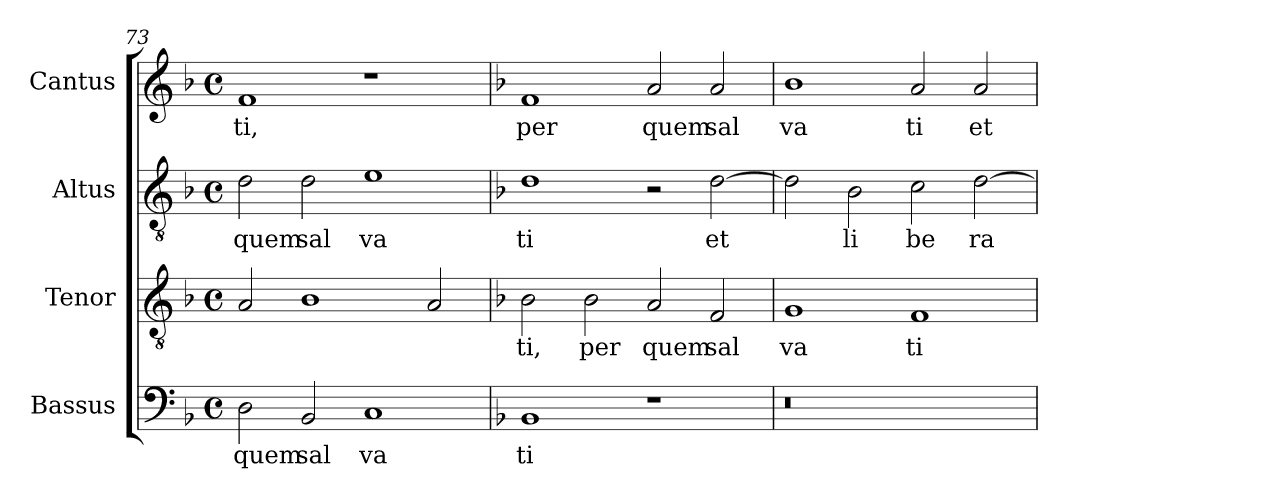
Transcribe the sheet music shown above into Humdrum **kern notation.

**kern	**text	**kern	**text	**kern	**text	**kern	**text
*part4	*part4	*part3	*part3	*part2	*part2	*part1	*part1
*staff4	*staff4	*staff3	*staff3	*staff2	*staff2	*staff1	*staff1
*I"Bassus	*	*I"Tenor	*	*I"Altus	*	*I"Cantus	*
!!LO:PB:g=z
*clefF4	*	*clefGv2	*	*clefGv2	*	*clefG2	*
*k[b-]	*	*k[b-]	*	*k[b-]	*	*k[b-]	*
*F:	*	*F:	*	*F:	*	*F:	*
*M4/4	*	*M4/4	*	*M4/4	*	*M4/4	*
*met(c)	*	*met(c)	*	*met(c)	*	*met(c)	*
=73	=73	=73	=73	=73	=73	=73	=73
!	!LO:LY:b:cj	!	!	!	!LO:LY:b:cj	!	!LO:LY:b:cj
2D\	quem	2A/	.	2d\	quem	1f	ti,
!	!LO:LY:b:cj	!	!	!	!LO:LY:b:cj	!	!
2BB-/	sal	1B-	.	2d\	sal	.	.
!	!LO:LY:b:cj	!	!	!	!LO:LY:b:cj	!	!
1C	va	.	.	1e	va	1r	.
.	.	2A/	.	.	.	.	.
=74	=74	=74	=74	=74	=74	=74	=74
*	*	*	*	*k[b-]	*	*	*
*	*	*	*	*F:	*	*	*
!	!LO:LY:b:cj	!	!LO:LY:b:cj	!	!LO:LY:b:cj	!	!LO:LY:b:cj
1BB-	ti	2B-\	ti,	1d	ti	1f	per
!	!	!	!LO:LY:b:cj	!	!	!	!
.	.	2B-\	per	.	.	.	.
!	!	!	!LO:LY:b:cj	!	!	!	!LO:LY:b:cj
1r	.	2A/	quem	2r	.	2a/	quem
!	!	!	!LO:LY:b:cj	!	!LO:LY:b:cj	!	!LO:LY:b:cj
.	.	2F/	sal	[>2d\	et	2a/	sal
=75	=75	=75	=75	=75	=75	=75	=75
!	!	!	!LO:LY:b:cj	!	!	!	!LO:LY:b:cj
0r	.	1G	va	2d\]	.	1b-	va
!	!	!	!	!	!LO:LY:b:cj	!	!
.	.	.	.	2B-\	li	.	.
!	!	!	!LO:LY:b:cj	!	!LO:LY:b:cj	!	!LO:LY:b:cj
.	.	1F	ti	2c\	be	2a/	ti
!	!	!	!	!	!LO:LY:b:cj	!	!LO:LY:b:cj
.	.	.	.	[>2d\	ra	2a/	et
=	=	=	=	=	=	=	=
*-	*-	*-	*-	*-	*-	*-	*-
